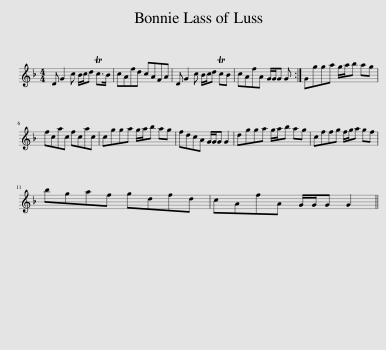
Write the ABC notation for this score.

X:1
L:1/8
M:4/4
I:linebreak $
K:F
V:1 treble
V:1
 D G2 c B/c/d Tc>B | cAfd cAFA | D G2 c B/c/d TcB | cAfA G/G/G G :| Ggga g/a/b ag |$ %5
 fcac fcac | cgga g/a/b ag | fdcA G/G/G G2 | dgga g/a/b ag | cffg f/g/a gf |$ %10
 bgaf gdfd | cAfA G/G/G G2 || %12
